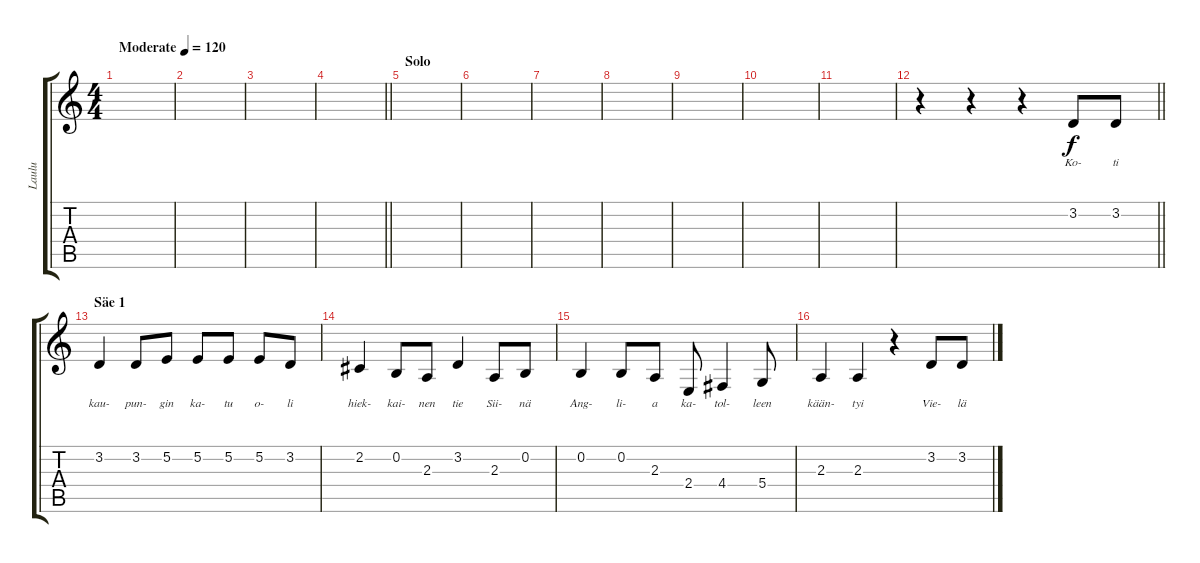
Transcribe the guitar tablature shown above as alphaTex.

\track ("Laulu" "Laulu") {instrument harmonica}
\staff {score tabs}
\tuning (E4 B3 G3 D3 A2 E2) {hide}
\ts (4 4)
\tempo (120 "Moderate")
\clef g2
\ks c
|
|
|
\barLineRight lightlight
|
\section ("" "Solo")
|
|
|
|
|
|
|
\barLineRight lightlight
r.4 r.4 r.4 3.2.8{lyrics (0 "Ko-") lyrics (1 "") lyrics (2 "") lyrics (3 "") lyrics (4 "")} 3.2.8{lyrics (0 "ti") lyrics (1 "") lyrics (2 "") lyrics (3 "") lyrics (4 "")} |
\section ("" "Säe 1")
3.2.4{lyrics (0 "kau-") lyrics (1 "") lyrics (2 "") lyrics (3 "") lyrics (4 "")} 3.2.8{lyrics (0 "pun-") lyrics (1 "") lyrics (2 "") lyrics (3 "") lyrics (4 "")} 5.2.8{lyrics (0 "gin") lyrics (1 "") lyrics (2 "") lyrics (3 "") lyrics (4 "")} 5.2.8{lyrics (0 "ka-") lyrics (1 "") lyrics (2 "") lyrics (3 "") lyrics (4 "")} 5.2.8{lyrics (0 "tu") lyrics (1 "") lyrics (2 "") lyrics (3 "") lyrics (4 "")} 5.2.8{lyrics (0 "o-") lyrics (1 "") lyrics (2 "") lyrics (3 "") lyrics (4 "")} 3.2.8{lyrics (0 "li") lyrics (1 "") lyrics (2 "") lyrics (3 "") lyrics (4 "")} |
2.2.4{lyrics (0 "hiek-") lyrics (1 "") lyrics (2 "") lyrics (3 "") lyrics (4 "")} 0.2.8{lyrics (0 "kai-") lyrics (1 "") lyrics (2 "") lyrics (3 "") lyrics (4 "")} 2.3.8{lyrics (0 "nen") lyrics (1 "") lyrics (2 "") lyrics (3 "") lyrics (4 "")} 3.2.4{lyrics (0 "tie") lyrics (1 "") lyrics (2 "") lyrics (3 "") lyrics (4 "")} 2.3.8{lyrics (0 "Sii-") lyrics (1 "") lyrics (2 "") lyrics (3 "") lyrics (4 "")} 0.2.8{lyrics (0 "nä") lyrics (1 "") lyrics (2 "") lyrics (3 "") lyrics (4 "")} |
0.2.4{lyrics (0 "Ang-") lyrics (1 "") lyrics (2 "") lyrics (3 "") lyrics (4 "")} 0.2.8{lyrics (0 "li-") lyrics (1 "") lyrics (2 "") lyrics (3 "") lyrics (4 "")} 2.3.8{lyrics (0 "a") lyrics (1 "") lyrics (2 "") lyrics (3 "") lyrics (4 "")} 2.4.8{lyrics (0 "ka-") lyrics (1 "") lyrics (2 "") lyrics (3 "") lyrics (4 "")} 4.4.4{lyrics (0 "tol-") lyrics (1 "") lyrics (2 "") lyrics (3 "") lyrics (4 "")} 5.4.8{lyrics (0 "leen") lyrics (1 "") lyrics (2 "") lyrics (3 "") lyrics (4 "")} |
2.3.4{lyrics (0 "kään-") lyrics (1 "") lyrics (2 "") lyrics (3 "") lyrics (4 "")} 2.3.4{lyrics (0 "tyi") lyrics (1 "") lyrics (2 "") lyrics (3 "") lyrics (4 "")} r.4 3.2.8{lyrics (0 "Vie-") lyrics (1 "") lyrics (2 "") lyrics (3 "") lyrics (4 "")} 3.2.8{lyrics (0 "lä") lyrics (1 "") lyrics (2 "") lyrics (3 "") lyrics (4 "")}
